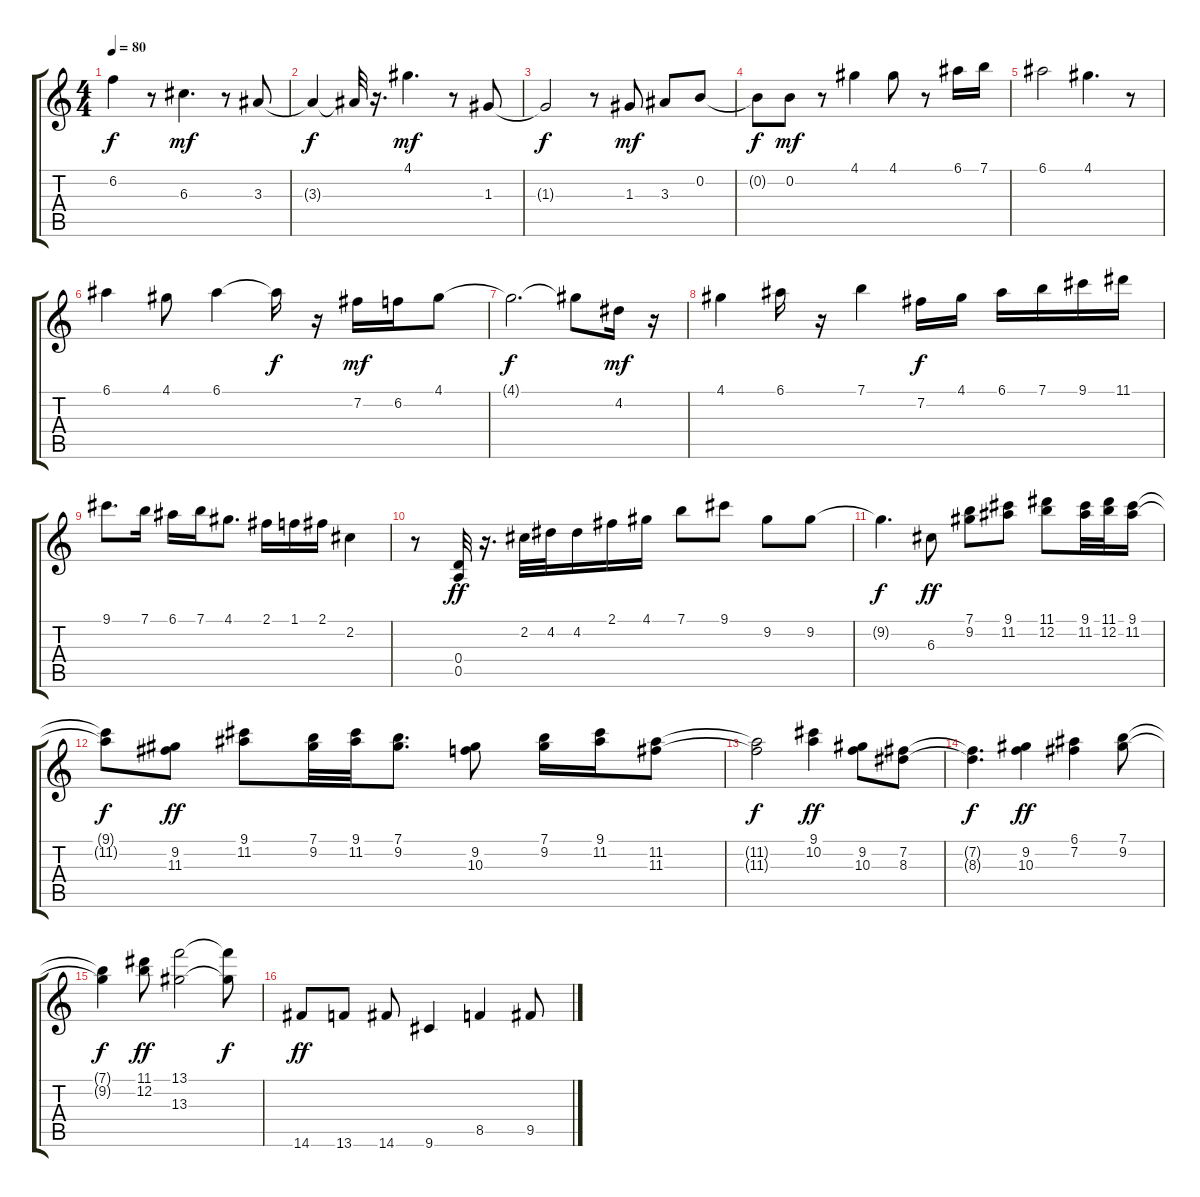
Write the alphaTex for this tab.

\track "" {instrument overdrivenguitar}
\staff {score tabs}
\tuning (E4 B3 G3 D3 A2 E2) {hide}
\ts (4 4)
\tempo 80
\clef g2
\ks c
6.2{t}.4{dy f} r.8 6.3.4{d dy mf} r.8 3.3.8 |
3.3{t}.4{dy f} 3.3{t}.32 r.16{d} 4.1.4{d dy mf} r.8 1.3.8 |
1.3{t}.2{dy f} r.8 1.3.8{dy mf} 3.3.8 0.2.8 |
0.2{t}.8{dy f} 0.2.8{dy mf} r.8 4.1.4 4.1.8 r.8 6.1.16 7.1.16 |
6.1.2 4.1.4{d} r.8 |
6.1.4 4.1.8 6.1.4 6.1{t}.16{dy f} r.16 7.2.16{dy mf} 6.2.16 4.1.8 |
4.1{t}.2{d dy f} 4.1{t}.8 4.2.16{dy mf} r.16 |
4.1.4 6.1.16 r.16 7.1.4 7.2.16{dy f} 4.1.16 6.1.16 7.1.16 9.1.16 11.1.16 |
9.1.8{d} 7.1.16 6.1.16 7.1.16 4.1.8{d} 2.1.16 1.1.16 2.1.16 2.2.4 |
r.8 (0.4 0.5).32{dy ff} r.16{d} 2.2.32 4.2.32 4.2.16 2.1.16 4.1.16 7.1.8 9.1.8 9.2.8 9.2.8 |
9.2{t}.4{d dy f} 6.3.8{dy ff} (7.1 9.2).8 (9.1 11.2).8 (11.1 12.2).8 (9.1 11.2).32 (11.1 12.2).32 (9.1 11.2).16 |
(9.1{t} 11.2{t}).8{dy f} (9.2 11.3).8{dy ff} (9.1 11.2).8 (7.1 9.2).32 (9.1 11.2).32 (7.1 9.2).8{d} (9.2 10.3).8 (7.1 9.2).16 (9.1 11.2).16 (11.2 11.3).8 |
(11.2{t} 11.3{t}).2{dy f} (9.1 10.2).4{dy ff} (9.2 10.3).8 (7.2 8.3).8 |
(7.2{t} 8.3{t}).4{d dy f} (9.2 10.3).4{dy ff} (6.1 7.2).4 (7.1 9.2).8 |
(7.1{t} 9.2{t}).4{dy f} (11.1 12.2).8{dy ff} (13.1 13.3).2 (13.1{t} 13.3{t}).8{dy f} |
14.6.8{dy ff} 13.6.8 14.6.8 9.6.4 8.5.4 9.5.8
